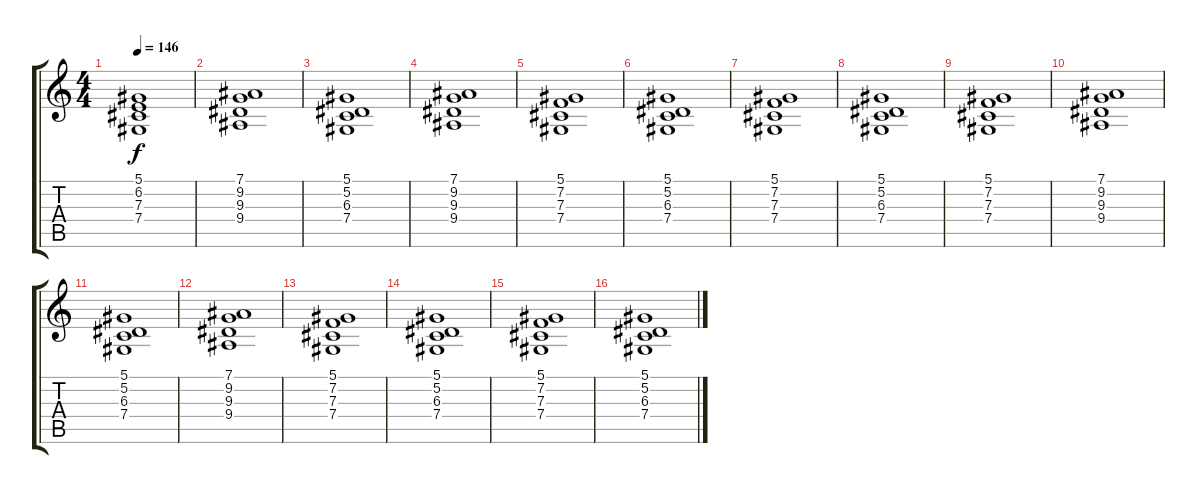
\track "" {instrument stringensemble1}
\staff {score tabs}
\tuning (Eb4 Bb3 Gb3 Db3 Ab2 Eb2) {hide}
\ts (4 4)
\tempo 146
\clef g2
\ks c
(5.1 6.2 7.3 7.4).1{dy f} |
(7.1 9.2 9.3 9.4).1 |
(5.1 5.2 6.3 7.4).1 |
(7.1 9.2 9.3 9.4).1 |
(5.1 7.2 7.3 7.4).1 |
(5.1 5.2 6.3 7.4).1 |
(5.1 7.2 7.3 7.4).1 |
(5.1 5.2 6.3 7.4).1 |
(5.1 7.2 7.3 7.4).1 |
(7.1 9.2 9.3 9.4).1 |
(5.1 5.2 6.3 7.4).1 |
(7.1 9.2 9.3 9.4).1 |
(5.1 7.2 7.3 7.4).1 |
(5.1 5.2 6.3 7.4).1 |
(5.1 7.2 7.3 7.4).1 |
(5.1 5.2 6.3 7.4).1
